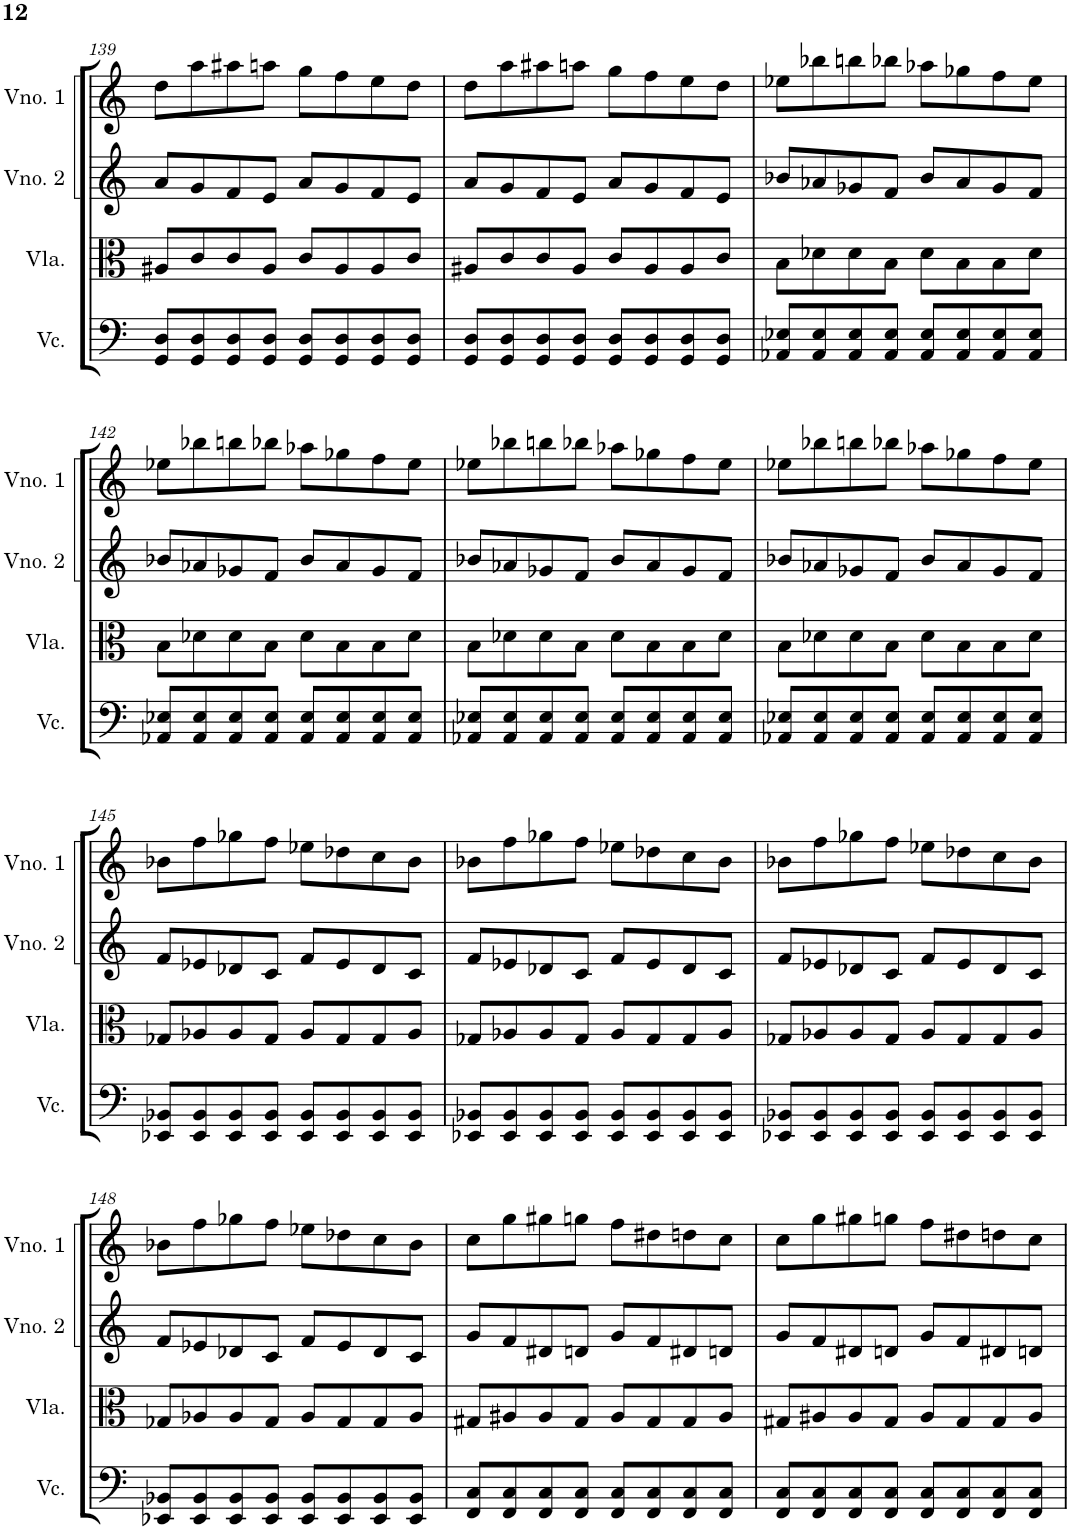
**kern	**kern	**kern	**kern
*part4	*part3	*part2	*part1
*staff4	*staff3	*staff2	*staff1
*I"Violoncelo	*I"Viola	*I"Violino 2	*I"Violino 1
*I'Vc.	*I'Vla.	*I'Vno. 2	*I'Vno. 1
!!LO:PB:g=z
*clefF4	*clefC3	*clefG2	*clefG2
*k[]	*k[]	*k[]	*k[]
*M4/4	*M4/4	*M4/4	*M4/4
=139	=139	=139	=139
8GG/ 8D/L	8A#X/L	8a/L	8dd\L
8GG/ 8D/	8c/	8g/	8aa\
8GG/ 8D/	8c/	8f/	8aa#X\
8GG/ 8D/J	8A#/J	8e/J	8aan\J
8GG/ 8D/L	8c/L	8a/L	8gg\L
8GG/ 8D/	8A#/	8g/	8ff\
8GG/ 8D/	8A#/	8f/	8ee\
8GG/ 8D/J	8c/J	8e/J	8dd\J
=140	=140	=140	=140
8GG/ 8D/L	8A#X/L	8a/L	8dd\L
8GG/ 8D/	8c/	8g/	8aa\
8GG/ 8D/	8c/	8f/	8aa#X\
8GG/ 8D/J	8A#/J	8e/J	8aan\J
8GG/ 8D/L	8c/L	8a/L	8gg\L
8GG/ 8D/	8A#/	8g/	8ff\
8GG/ 8D/	8A#/	8f/	8ee\
8GG/ 8D/J	8c/J	8e/J	8dd\J
=141	=141	=141	=141
8AA-X/ 8E-X/L	8B\L	8b-X/L	8ee-X\L
8AA-/ 8E-/	8d-X\	8a-X/	8bb-X\
8AA-/ 8E-/	8d-\	8g-X/	8bbn\
8AA-/ 8E-/J	8B\J	8f/J	8bb-X\J
8AA-/ 8E-/L	8d-\L	8b-/L	8aa-X\L
8AA-/ 8E-/	8B\	8a-/	8gg-X\
8AA-/ 8E-/	8B\	8g-/	8ff\
8AA-/ 8E-/J	8d-\J	8f/J	8ee-\J
!!LO:LB:g=z
=142	=142	=142	=142
8AA-X/ 8E-X/L	8B\L	8b-X/L	8ee-X\L
8AA-/ 8E-/	8d-X\	8a-X/	8bb-X\
8AA-/ 8E-/	8d-\	8g-X/	8bbn\
8AA-/ 8E-/J	8B\J	8f/J	8bb-X\J
8AA-/ 8E-/L	8d-\L	8b-/L	8aa-X\L
8AA-/ 8E-/	8B\	8a-/	8gg-X\
8AA-/ 8E-/	8B\	8g-/	8ff\
8AA-/ 8E-/J	8d-\J	8f/J	8ee-\J
=143	=143	=143	=143
8AA-X/ 8E-X/L	8B\L	8b-X/L	8ee-X\L
8AA-/ 8E-/	8d-X\	8a-X/	8bb-X\
8AA-/ 8E-/	8d-\	8g-X/	8bbn\
8AA-/ 8E-/J	8B\J	8f/J	8bb-X\J
8AA-/ 8E-/L	8d-\L	8b-/L	8aa-X\L
8AA-/ 8E-/	8B\	8a-/	8gg-X\
8AA-/ 8E-/	8B\	8g-/	8ff\
8AA-/ 8E-/J	8d-\J	8f/J	8ee-\J
=144	=144	=144	=144
8AA-X/ 8E-X/L	8B\L	8b-X/L	8ee-X\L
8AA-/ 8E-/	8d-X\	8a-X/	8bb-X\
8AA-/ 8E-/	8d-\	8g-X/	8bbn\
8AA-/ 8E-/J	8B\J	8f/J	8bb-X\J
8AA-/ 8E-/L	8d-\L	8b-/L	8aa-X\L
8AA-/ 8E-/	8B\	8a-/	8gg-X\
8AA-/ 8E-/	8B\	8g-/	8ff\
8AA-/ 8E-/J	8d-\J	8f/J	8ee-\J
!!LO:LB:g=z
=145	=145	=145	=145
8EE-X/ 8BB-X/L	8G-X/L	8f/L	8b-X\L
8EE-/ 8BB-/	8A-X/	8e-X/	8ff\
8EE-/ 8BB-/	8A-/	8d-X/	8gg-X\
8EE-/ 8BB-/J	8G-/J	8c/J	8ff\J
8EE-/ 8BB-/L	8A-/L	8f/L	8ee-X\L
8EE-/ 8BB-/	8G-/	8e-/	8dd-X\
8EE-/ 8BB-/	8G-/	8d-/	8cc\
8EE-/ 8BB-/J	8A-/J	8c/J	8b-\J
=146	=146	=146	=146
8EE-X/ 8BB-X/L	8G-X/L	8f/L	8b-X\L
8EE-/ 8BB-/	8A-X/	8e-X/	8ff\
8EE-/ 8BB-/	8A-/	8d-X/	8gg-X\
8EE-/ 8BB-/J	8G-/J	8c/J	8ff\J
8EE-/ 8BB-/L	8A-/L	8f/L	8ee-X\L
8EE-/ 8BB-/	8G-/	8e-/	8dd-X\
8EE-/ 8BB-/	8G-/	8d-/	8cc\
8EE-/ 8BB-/J	8A-/J	8c/J	8b-\J
=147	=147	=147	=147
8EE-X/ 8BB-X/L	8G-X/L	8f/L	8b-X\L
8EE-/ 8BB-/	8A-X/	8e-X/	8ff\
8EE-/ 8BB-/	8A-/	8d-X/	8gg-X\
8EE-/ 8BB-/J	8G-/J	8c/J	8ff\J
8EE-/ 8BB-/L	8A-/L	8f/L	8ee-X\L
8EE-/ 8BB-/	8G-/	8e-/	8dd-X\
8EE-/ 8BB-/	8G-/	8d-/	8cc\
8EE-/ 8BB-/J	8A-/J	8c/J	8b-\J
!!LO:LB:g=z
=148	=148	=148	=148
8EE-X/ 8BB-X/L	8G-X/L	8f/L	8b-X\L
8EE-/ 8BB-/	8A-X/	8e-X/	8ff\
8EE-/ 8BB-/	8A-/	8d-X/	8gg-X\
8EE-/ 8BB-/J	8G-/J	8c/J	8ff\J
8EE-/ 8BB-/L	8A-/L	8f/L	8ee-X\L
8EE-/ 8BB-/	8G-/	8e-/	8dd-X\
8EE-/ 8BB-/	8G-/	8d-/	8cc\
8EE-/ 8BB-/J	8A-/J	8c/J	8b-\J
=149	=149	=149	=149
8FF/ 8C/L	8G#X/L	8g/L	8cc\L
8FF/ 8C/	8A#X/	8f/	8gg\
8FF/ 8C/	8A#/	8d#X/	8gg#X\
8FF/ 8C/J	8G#/J	8dn/J	8ggn\J
8FF/ 8C/L	8A#/L	8g/L	8ff\L
8FF/ 8C/	8G#/	8f/	8dd#X\
8FF/ 8C/	8G#/	8d#X/	8ddn\
8FF/ 8C/J	8A#/J	8dn/J	8cc\J
=150	=150	=150	=150
8FF/ 8C/L	8G#X/L	8g/L	8cc\L
8FF/ 8C/	8A#X/	8f/	8gg\
8FF/ 8C/	8A#/	8d#X/	8gg#X\
8FF/ 8C/J	8G#/J	8dn/J	8ggn\J
8FF/ 8C/L	8A#/L	8g/L	8ff\L
8FF/ 8C/	8G#/	8f/	8dd#X\
8FF/ 8C/	8G#/	8d#X/	8ddn\
8FF/ 8C/J	8A#/J	8dn/J	8cc\J
=	=	=	=
*-	*-	*-	*-
